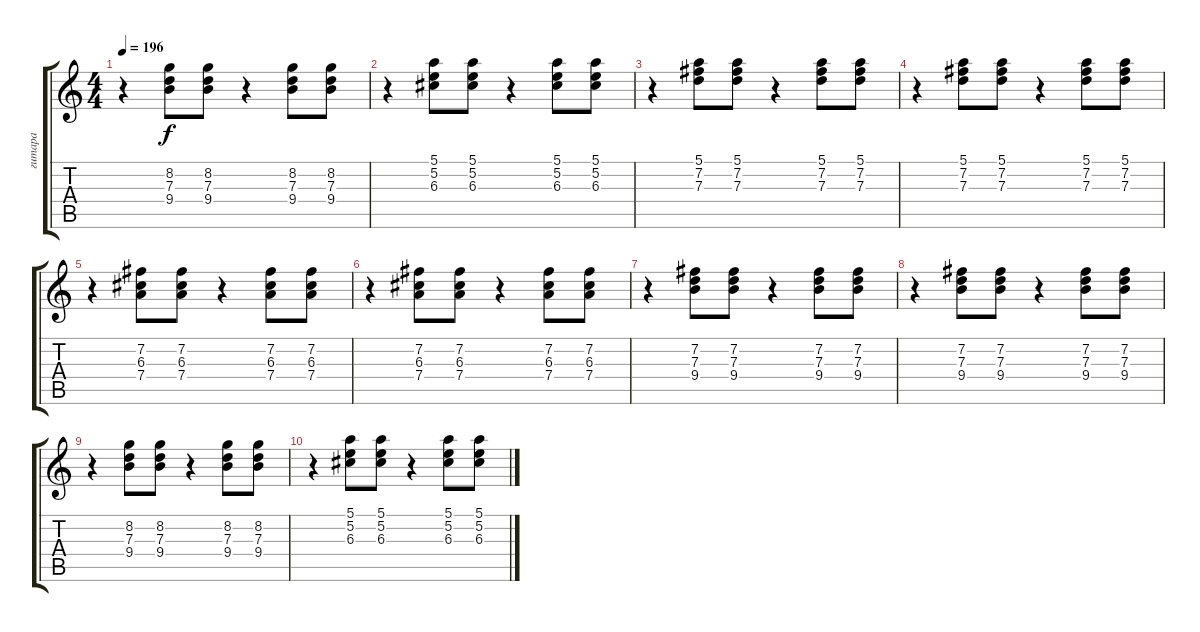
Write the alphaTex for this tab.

\track ("гитара" "гитара") {instrument acousticguitarsteel}
\staff {score tabs}
\tuning (E4 B3 G3 D3 A2 E2) {hide}
\ts (4 4)
\tempo 196
\clef g2
\ks c
r.4{dy f} (8.2 7.3 9.4).8 (8.2 7.3 9.4).8 r.4 (8.2 7.3 9.4).8 (8.2 7.3 9.4).8 |
r.4 (5.1 5.2 6.3).8 (5.1 5.2 6.3).8 r.4 (5.1 5.2 6.3).8 (5.1 5.2 6.3).8 |
r.4 (5.1 7.2 7.3).8 (5.1 7.2 7.3).8 r.4 (5.1 7.2 7.3).8 (5.1 7.2 7.3).8 |
r.4 (5.1 7.2 7.3).8 (5.1 7.2 7.3).8 r.4 (5.1 7.2 7.3).8 (5.1 7.2 7.3).8 |
r.4 (7.2 6.3 7.4).8 (7.2 6.3 7.4).8 r.4 (7.2 6.3 7.4).8 (7.2 6.3 7.4).8 |
r.4 (7.2 6.3 7.4).8 (7.2 6.3 7.4).8 r.4 (7.2 6.3 7.4).8 (7.2 6.3 7.4).8 |
r.4 (7.2 7.3 9.4).8 (7.2 7.3 9.4).8 r.4 (7.2 7.3 9.4).8 (7.2 7.3 9.4).8 |
r.4 (7.2 7.3 9.4).8 (7.2 7.3 9.4).8 r.4 (7.2 7.3 9.4).8 (7.2 7.3 9.4).8 |
r.4 (8.2 7.3 9.4).8 (8.2 7.3 9.4).8 r.4 (8.2 7.3 9.4).8 (8.2 7.3 9.4).8 |
r.4 (5.1 5.2 6.3).8 (5.1 5.2 6.3).8 r.4 (5.1 5.2 6.3).8 (5.1 5.2 6.3).8
